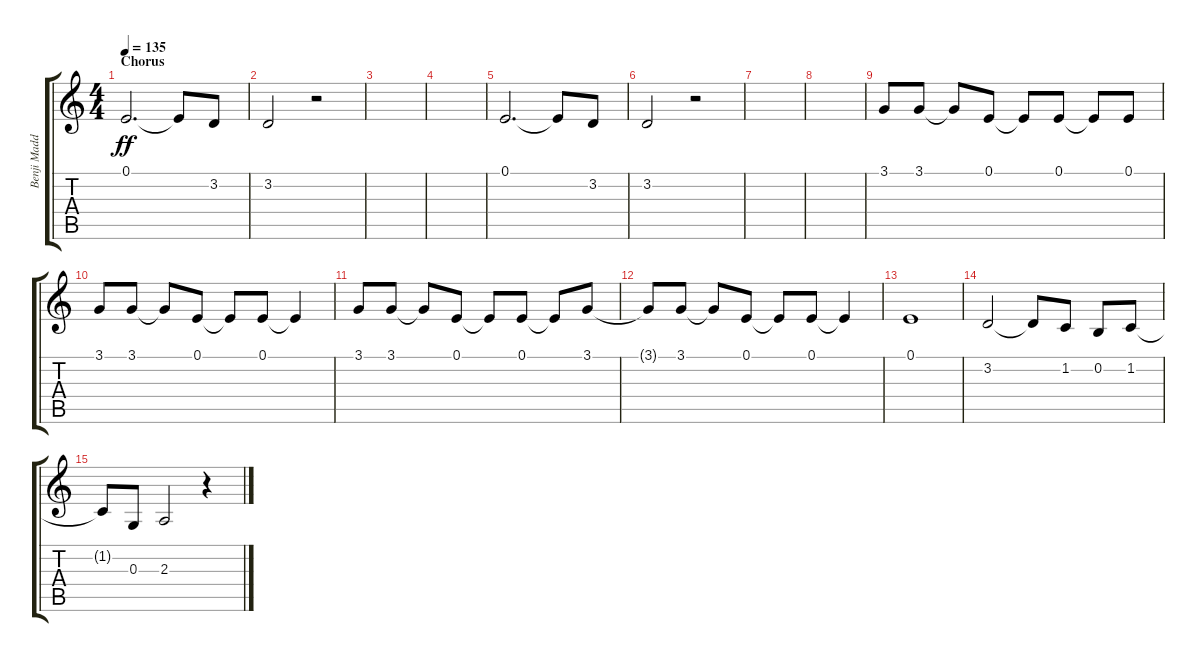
\track ("Benji Madden - Vocals" "Benji Madd") {instrument violin}
\staff {score tabs}
\tuning (E4 B3 G3 D3 A2 E2) {hide}
\ts (4 4)
\section ("" "Chorus")
\tempo 135
\clef g2
\ks c
0.1.2{d dy ff} 0.1{t}.8 3.2.8 |
3.2.2 r.2 |
|
|
0.1.2{d} 0.1{t}.8 3.2.8 |
3.2.2 r.2 |
|
|
3.1.8 3.1.8 3.1{t}.8 0.1.8 0.1{t}.8 0.1.8 0.1{t}.8 0.1.8 |
3.1.8 3.1.8 3.1{t}.8 0.1.8 0.1{t}.8 0.1.8 0.1{t}.4 |
3.1.8 3.1.8 3.1{t}.8 0.1.8 0.1{t}.8 0.1.8 0.1{t}.8 3.1.8 |
3.1{t}.8 3.1.8 3.1{t}.8 0.1.8 0.1{t}.8 0.1.8 0.1{t}.4 |
0.1.1 |
3.2.2 3.2{t}.8 1.2.8 0.2.8 1.2.8 |
1.2{t}.8 0.3.8 2.3.2 r.4
